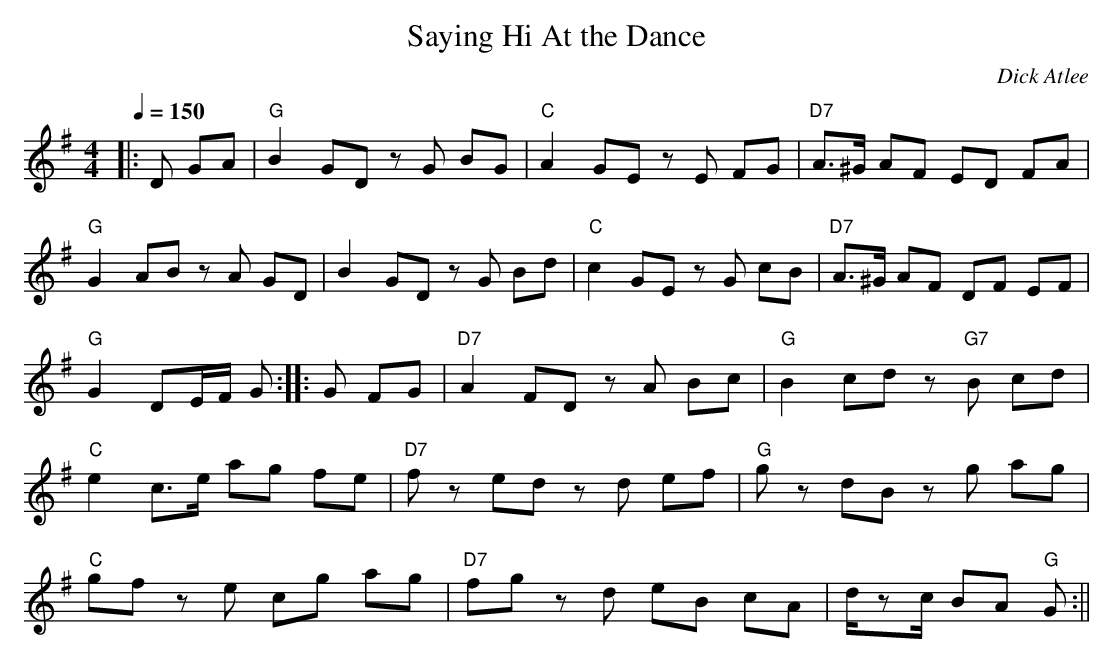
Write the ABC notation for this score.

X:1
T:Saying Hi At the Dance
M:4/4
L:1/8
Q:1/4=150
C:Dick Atlee
the Maryland K-12 community. The title is a play on her name.
K:G
|: D GA | "G" B2 GD z G BG | "C" A2 GE z E FG | "D7" A>^G AF ED FA | !
"G" G2 AB z A GD | B2 GD z G Bd | "C" c2 GE z G cB | "D7" A>^G AF DF EF | !
"G" G2 DE/2F/2 G :|: G FG | "D7" A2 FD z A Bc | "G" B2 cd z "G7" B cd | !
"C" e2 c>e ag fe | "D7" f z ed z d ef | "G" g z dB z g ag | !
"C" gf z e cg ag |  "D7" fg z d eB cA | d/2zc/2 BA "G" G :||
